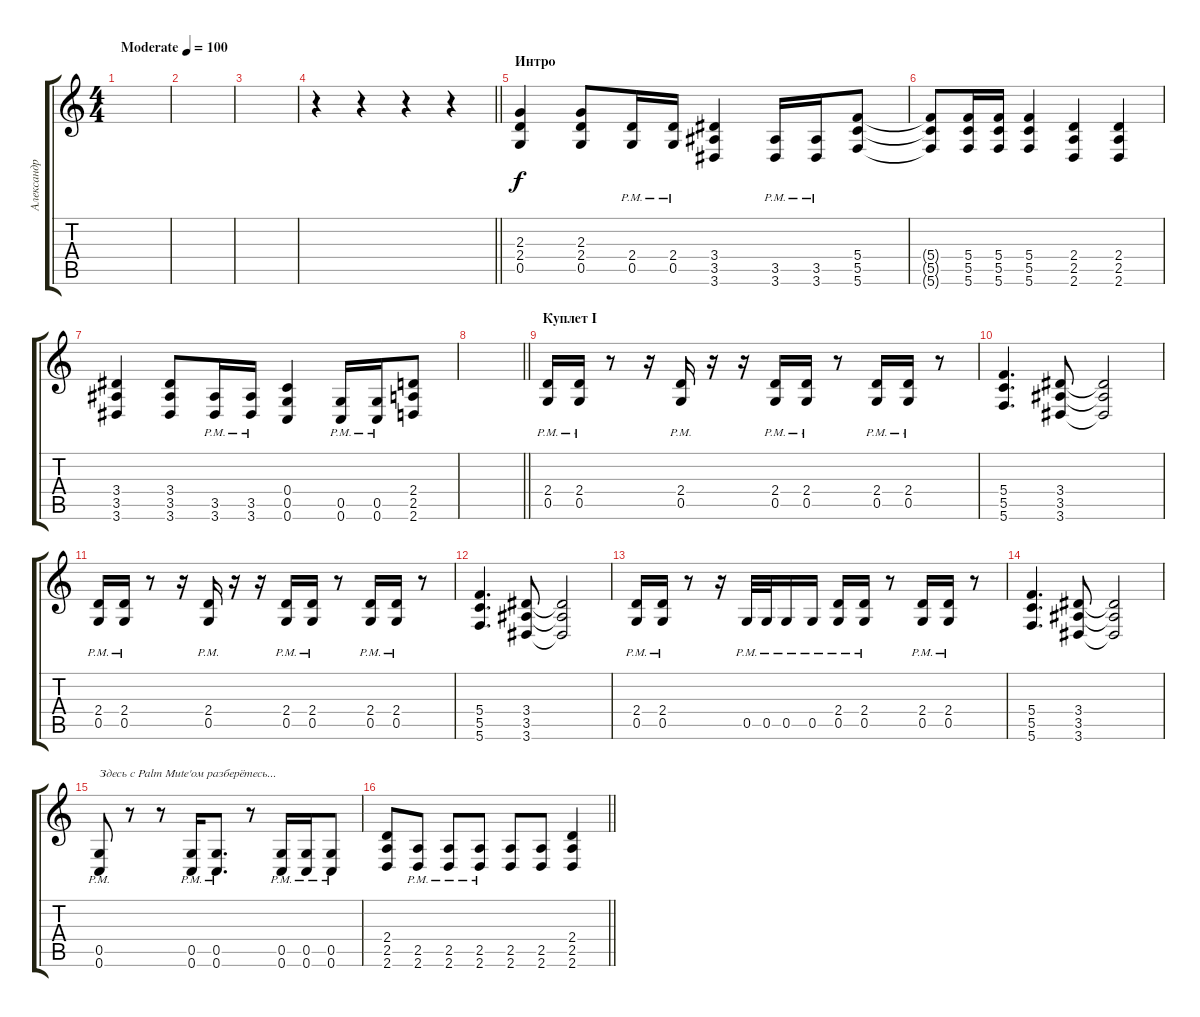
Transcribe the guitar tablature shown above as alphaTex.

\track ("Александр «Кот» Лежнёв" "Александр ") {instrument distortionguitar}
\staff {score tabs}
\tuning (D4 A3 F3 C3 G2 C2) {hide}
\ts (4 4)
\tempo (100 "Moderate")
\clef g2
\ks c
|
|
|
\barLineRight lightlight
r.4 r.4 r.4 r.4 |
\section ("" "Интро")
(2.3 2.4 0.5).4 (2.3 2.4 0.5).8 (2.4{pm} 0.5{pm}).16 (2.4{pm} 0.5{pm}).16 (3.4 3.5 3.6).4 (3.5{pm} 3.6{pm}).16 (3.5{pm} 3.6{pm}).16 (5.4 5.5 5.6).8 |
(5.4{t} 5.5{t} 5.6{t}).8 (5.4 5.5 5.6).16 (5.4 5.5 5.6).16 (5.4 5.5 5.6).4 (2.4 2.5 2.6).4 (2.4 2.5 2.6).4 |
(3.4 3.5 3.6).4 (3.4 3.5 3.6).8 (3.5{pm} 3.6{pm}).16 (3.5{pm} 3.6{pm}).16 (0.4 0.5 0.6).4 (0.5{pm} 0.6{pm}).16 (0.5{pm} 0.6{pm}).16 (2.4 2.5 2.6).8 |
\barLineRight lightlight
|
\section ("" "Куплет I")
(2.4{pm} 0.5{pm}).16 (2.4{pm} 0.5{pm}).16 r.8 r.16 (2.4{pm} 0.5{pm}).16 r.16 r.16 (2.4{pm} 0.5{pm}).16 (2.4{pm} 0.5{pm}).16 r.8 (2.4{pm} 0.5{pm}).16 (2.4{pm} 0.5{pm}).16 r.8 |
(5.4 5.5 5.6).4{d} (3.4 3.5 3.6).8 (3.4{t} 3.5{t} 3.6{t}).2 |
(2.4{pm} 0.5{pm}).16 (2.4{pm} 0.5{pm}).16 r.8 r.16 (2.4{pm} 0.5{pm}).16 r.16 r.16 (2.4{pm} 0.5{pm}).16 (2.4{pm} 0.5{pm}).16 r.8 (2.4{pm} 0.5{pm}).16 (2.4{pm} 0.5{pm}).16 r.8 |
(5.4 5.5 5.6).4{d} (3.4 3.5 3.6).8 (3.4{t} 3.5{t} 3.6{t}).2 |
(2.4{pm} 0.5{pm}).16 (2.4{pm} 0.5{pm}).16 r.8 r.16 0.5{pm}.32 0.5{pm}.32 0.5{pm}.16 0.5{pm}.16 (2.4{pm} 0.5{pm}).16 (2.4{pm} 0.5{pm}).16 r.8 (2.4{pm} 0.5{pm}).16 (2.4{pm} 0.5{pm}).16 r.8 |
(5.4 5.5 5.6).4{d} (3.4 3.5 3.6).8 (3.4{t} 3.5{t} 3.6{t}).2 |
(0.5{pm} 0.6{pm}).8{txt "Здесь с Palm Mute'ом разберётесь..."} r.8 r.8 (0.5{pm} 0.6{pm}).16 (0.5{pm} 0.6{pm}).8{d} r.8 (0.5{pm} 0.6{pm}).16 (0.5{pm} 0.6{pm}).16 (0.5{pm} 0.6{pm}).8 |
\barLineRight lightlight
(2.4 2.5 2.6).8 (2.5{pm} 2.6{pm}).8 (2.5{pm} 2.6{pm}).8 (2.5{pm} 2.6{pm}).8 (2.5 2.6).8 (2.5 2.6).8 (2.4 2.5 2.6).4
